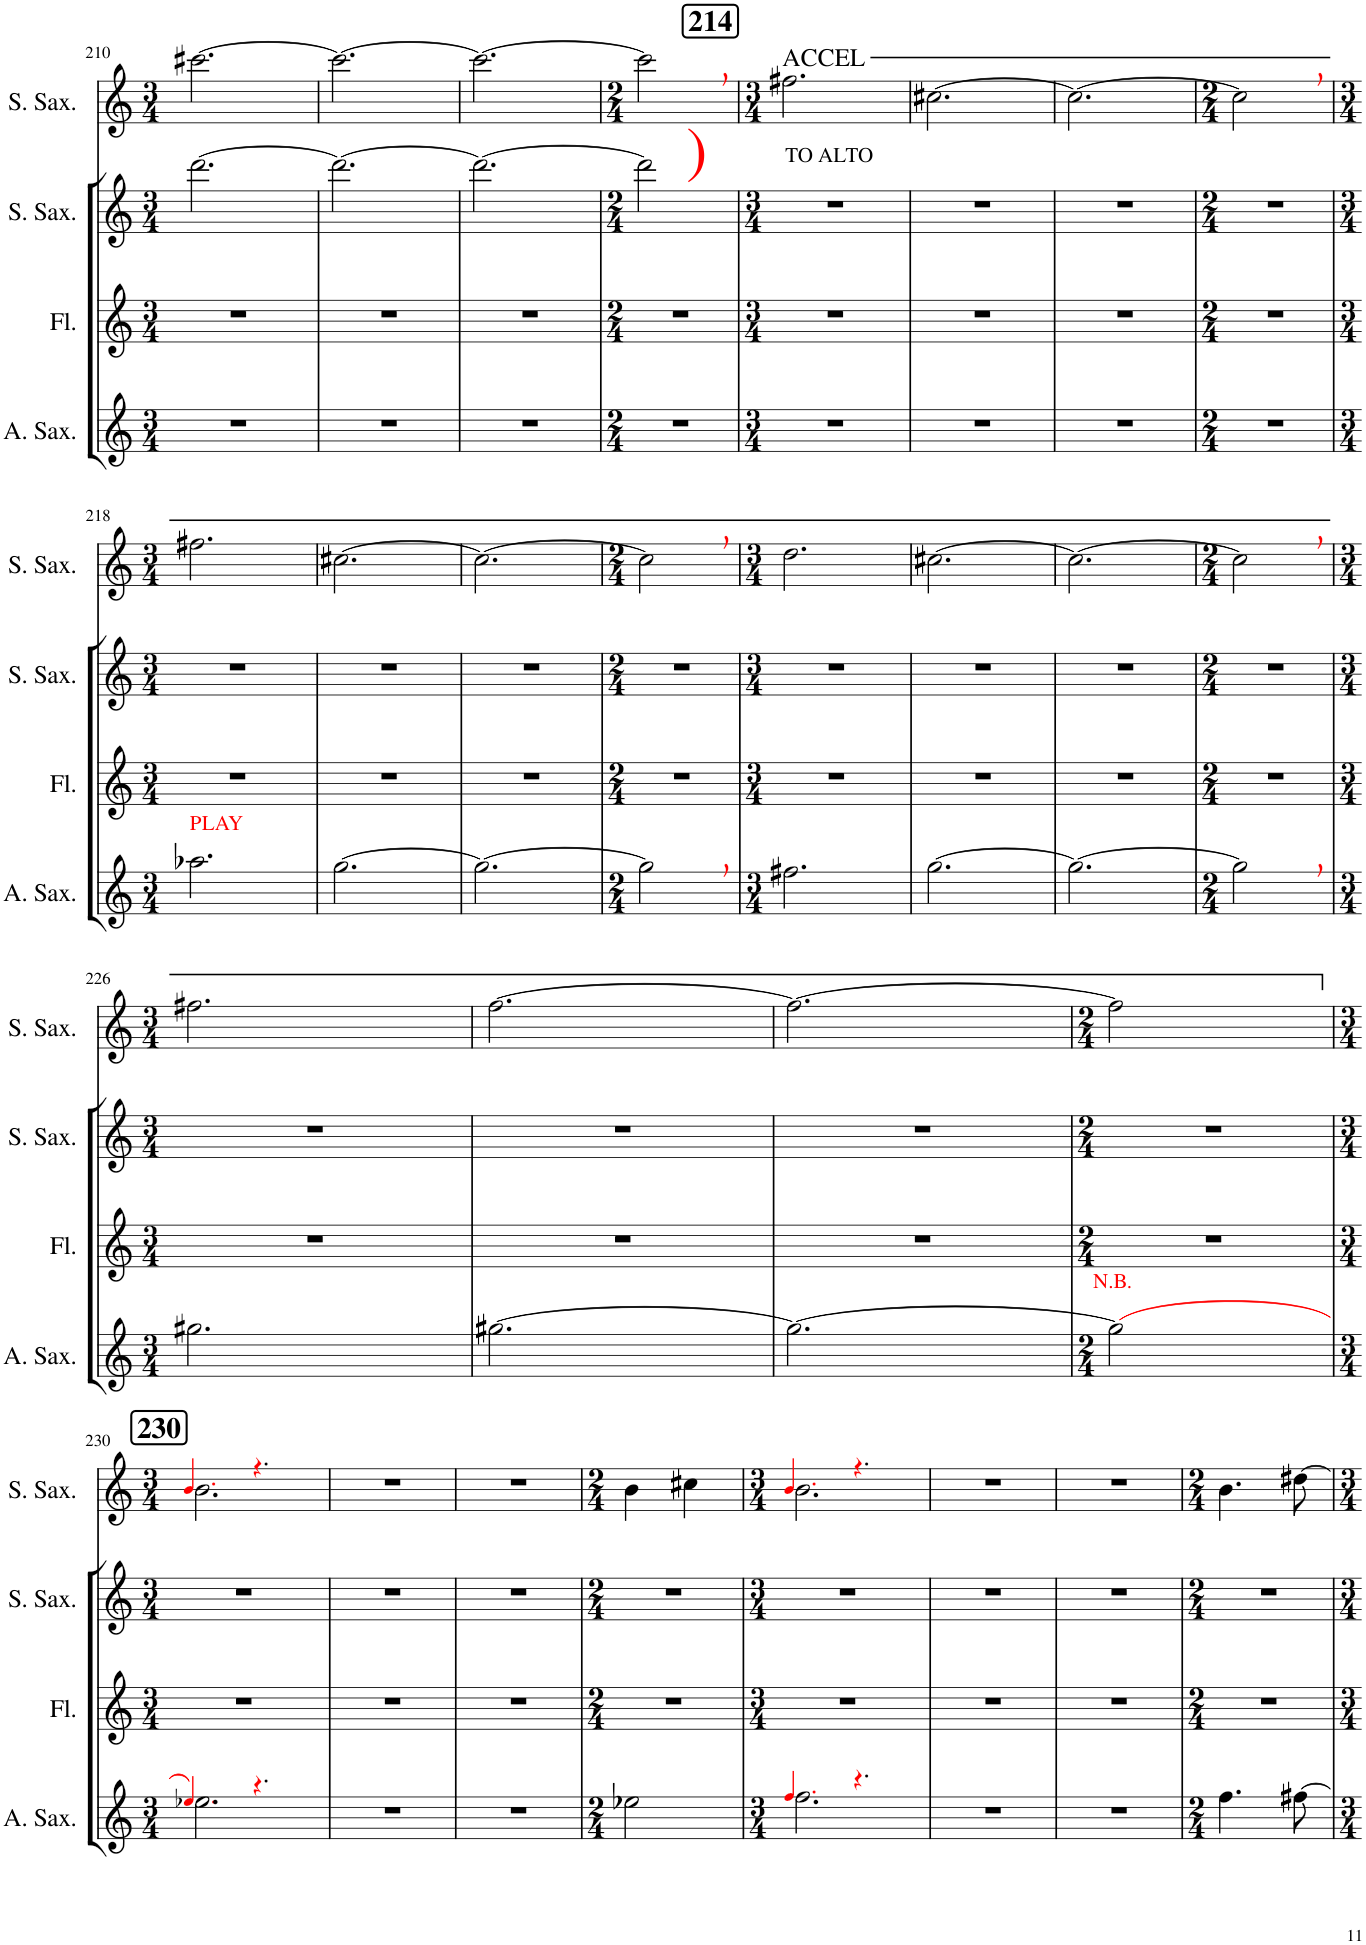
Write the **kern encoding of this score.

**kern	**kern	**kern	**kern
*part4	*part3	*part2	*part1
*staff4	*staff3	*staff2	*staff1
*I"Alto Saxophone	*I"Flute	*I"Soprano Saxophone	*I"Soprano Saxophone
*I'A. Sax.	*I'Fl.	*I'S. Sax.	*I'S. Sax.
!!LO:PB:g=z
*clefG2	*clefG2	*clefG2	*clefG2
*Trd5c9	*	*Trd1c2	*Trd1c2
*k[]	*k[]	*k[]	*k[]
*M3/4	*M3/4	*M3/4	*M3/4
=210	=210	=210	=210
2.r	2.r	[2.ddd\	[2.ccc#X\
=211	=211	=211	=211
2.r	2.r	2.ddd\_	2.ccc#\_
=212	=212	=212	=212
2.r	2.r	2.ddd\_	2.ccc#\_
=213	=213	=213	=213
*M2/4	*M2/4	*M2/4	*M2/4
!	!	!LO:TX:a:color=#FF0000:t=)	!
2r	2r	2ddd\]	2ccc#,\]
!!LO:REH:place=s1:a:B:cj:fs=14:t=214
=214	=214	=214	=214
*M3/4	*M3/4	*M3/4	*M3/4
!	!	!	!LO:TX:a:t=ACCEL
!	!	!LO:TX:a:t=TO ALTO	!
2.r	2.r	2.r	2.ff#X\
=215	=215	=215	=215
2.r	2.r	2.r	[2.cc#X\
=216	=216	=216	=216
2.r	2.r	2.r	2.cc#\_
=217	=217	=217	=217
*M2/4	*M2/4	*M2/4	*M2/4
2r	2r	2r	2cc#,\]
!!LO:LB:g=z
=218	=218	=218	=218
*M3/4	*M3/4	*M3/4	*M3/4
!LO:TX:a:color=#FF0000:t=PLAY	!	!	!
2.aa-X\	2.r	2.r	2.ff#X\
=219	=219	=219	=219
[2.gg\	2.r	2.r	[2.cc#X\
=220	=220	=220	=220
2.gg\_	2.r	2.r	2.cc#\_
=221	=221	=221	=221
*M2/4	*M2/4	*M2/4	*M2/4
2gg,\]	2r	2r	2cc#,\]
=222	=222	=222	=222
*M3/4	*M3/4	*M3/4	*M3/4
2.ff#X\	2.r	2.r	2.dd\
=223	=223	=223	=223
[2.gg\	2.r	2.r	[2.cc#X\
=224	=224	=224	=224
2.gg\_	2.r	2.r	2.cc#\_
=225	=225	=225	=225
*M2/4	*M2/4	*M2/4	*M2/4
2gg,\]	2r	2r	2cc#,\]
!!LO:LB:g=z
=226	=226	=226	=226
*M3/4	*M3/4	*M3/4	*M3/4
2.gg#X\	2.r	2.r	2.ff#X\
=227	=227	=227	=227
[2.gg#X\	2.r	2.r	[2.ff\
=228	=228	=228	=228
2.gg#\_	2.r	2.r	2.ff\_
=229	=229	=229	=229
*M2/4	*M2/4	*M2/4	*M2/4
!LO:TX:a:color=#FF0000:t=N.B.	!	!	!
(2gg#\]	2r	2r	2ff\]
!!LO:LB:g=z
!!LO:REH:place=s1:a:B:cj:fs=14:t=230
=230	=230	=230	=230
*M3/4	*M3/4	*M3/4	*M3/4
*^	*	*	*^
4.ee-X!i/)	2.ee-\	2.r	2.r	4.b!i/	2.b\
4.r	.	.	.	4.r	.
*v	*v	*	*	*v	*v
=231	=231	=231	=231
2.r	2.r	2.r	2.r
=232	=232	=232	=232
2.r	2.r	2.r	2.r
=233	=233	=233	=233
*M2/4	*M2/4	*M2/4	*M2/4
2ee-X\	2r	2r	4b\
.	.	.	4cc#X\
=234	=234	=234	=234
*M3/4	*M3/4	*M3/4	*M3/4
*^	*	*	*^
4.ff!i/	2.ff\	2.r	2.r	4.b!i/	2.b\
4.r	.	.	.	4.r	.
*v	*v	*	*	*v	*v
=235	=235	=235	=235
2.r	2.r	2.r	2.r
=236	=236	=236	=236
2.r	2.r	2.r	2.r
=237	=237	=237	=237
*M2/4	*M2/4	*M2/4	*M2/4
4.ff\	2r	2r	4.b\
[8ff#X\	.	.	[8dd#X\
=	=	=	=
*-	*-	*-	*-
